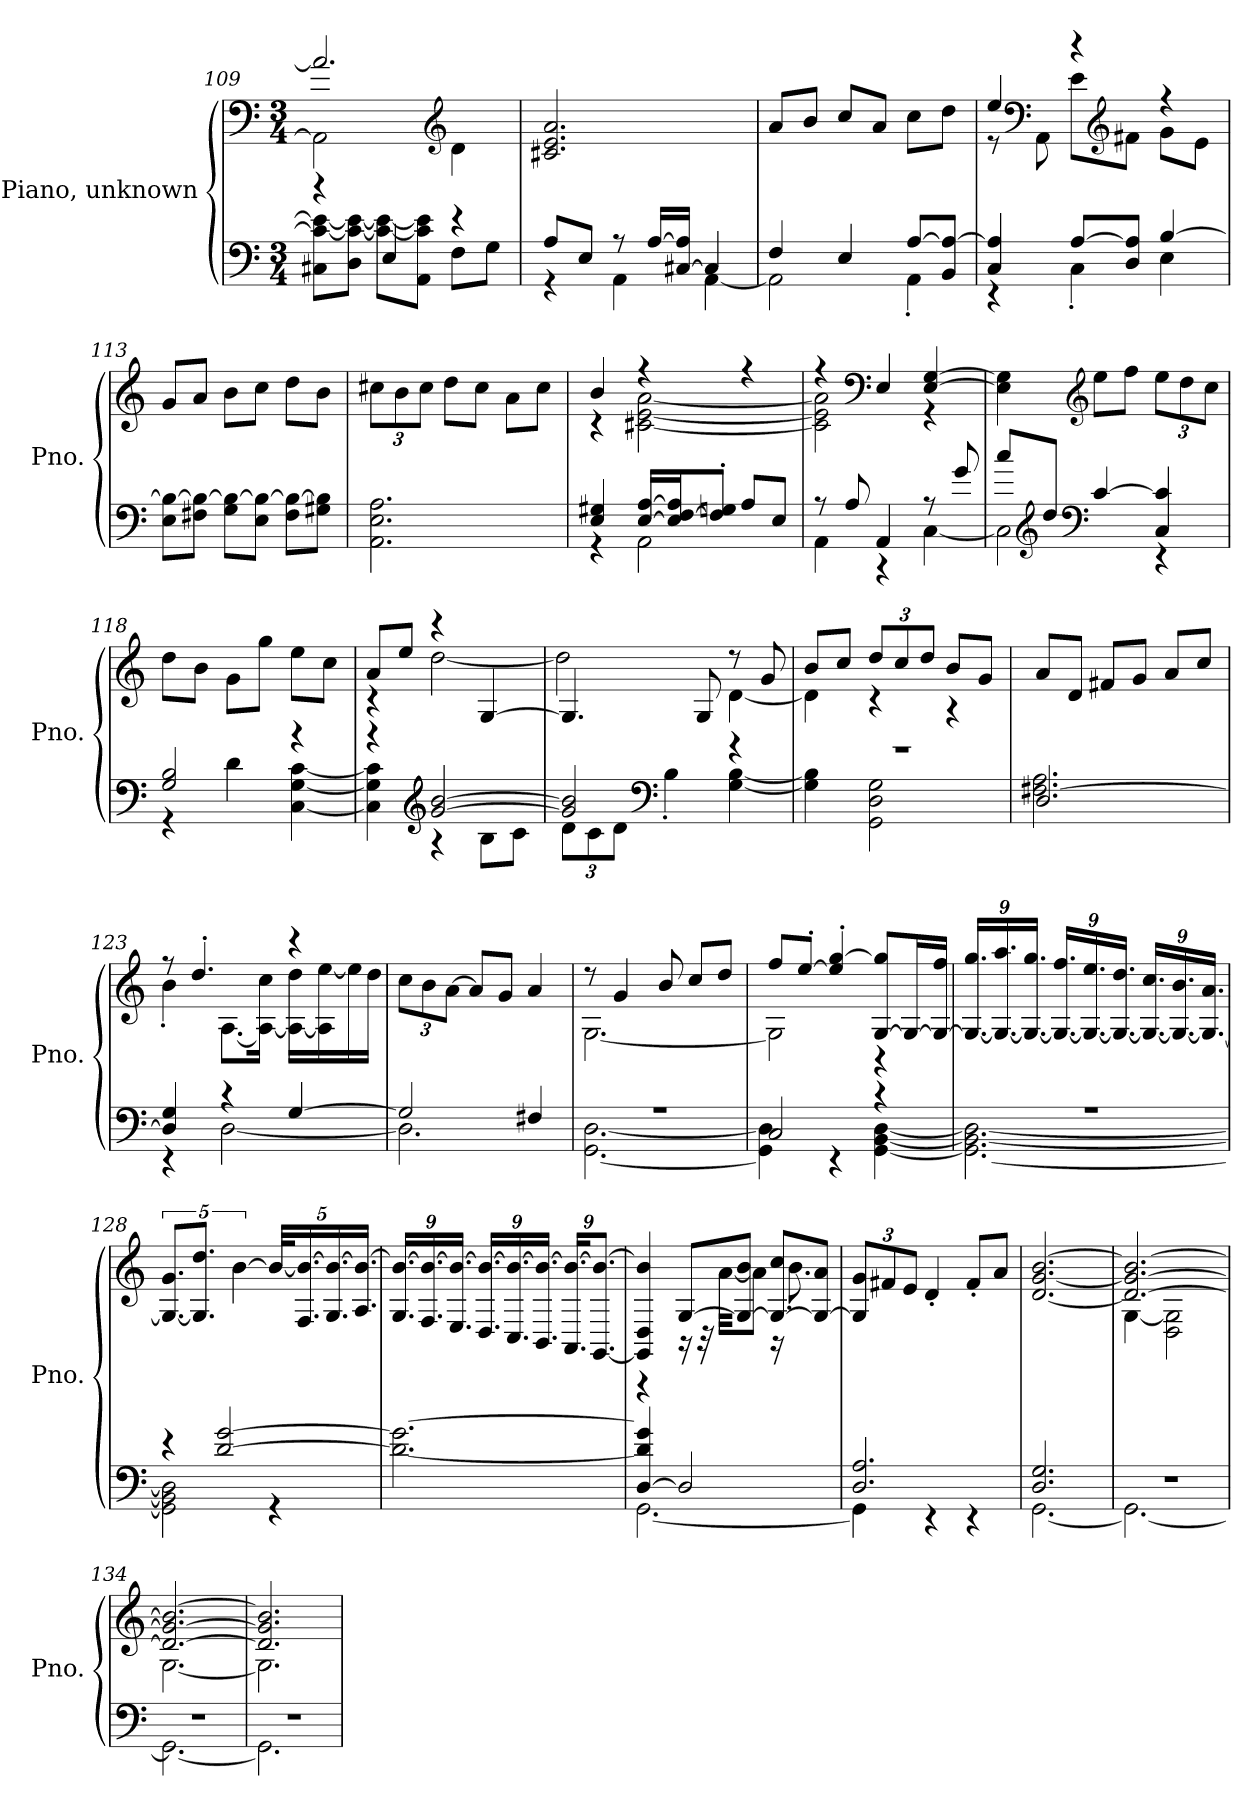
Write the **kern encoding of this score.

**kern	**kern
*part1	*part1
*staff2	*staff1
*I"Piano, unknown	*
*I'Pno.	*
*clefF4	*clefF4
*k[]	*k[]
*M3/4	*M3/4
=109	=109
*^	*^
4r	8C#X\ 8c#\_ 8e\_L	2.a/]	2AA\]
.	8D\ 8c#\_ 8e\_J	.	.
4E/	8c#\_ 8e\_L	.	.
.	8AA\ 8c#\] 8e\]J	.	.
*	*	*clefG2	*
4r	8F\L	.	4d\
.	8G\J	.	.
*	*	*v	*v
!!LO:LB:g=z
=110	=110	=110
8A/L	4r	2.c#X/ 2.e/ 2.a/
8E/J	.	.
8r	4AA\	.
[16A/LL	.	.
[16C#X/ 16A/]JJ	.	.
4C#/]	[4AA\	.
=111	=111	=111
4F/	2AA\]	8a/L
.	.	8b/J
4E/	.	8cc/L
.	.	8a/J
[8A/L	4AA'\	8cc\L
8BB/ 8A/_J	.	8dd\J
=112	=112	=112
*	*	*^
4C/ 4A/]	4r	4ee/	8r
*	*	*clefF4	*
.	.	.	8AA\
[8A/L	4C'\	4r	8e\L
*	*	*clefG2	*
8D/ 8A/]J	.	.	8f#X\J
[4B/	4E\	4r	8g\L
.	.	.	8e\J
*v	*v	*	*
*	*v	*v
=113	=113
8E\ 8B\_L	8g/L
8F#X\ 8B\_J	8a/J
8G\ 8B\_L	8b\L
8E\ 8B\_J	8cc\J
8F#\ 8B\_L	8dd\L
8G#X\ 8B\]J	8b\J
=114	=114
*	*Xbrackettup
2.AA\ 2.E\ 2.A\	12cc#X\L
.	12b\
.	12cc#\J
.	8dd\L
.	8cc#\J
.	8a\L
.	8cc#\J
!!LO:PB:g=z
=115	=115
*^	*^
4E/ 4G#X/	4r	4b/	4r
[16E/ [16A/LL	2AA\	4r	[2c#X\ [2e\ [2a\
16E/] [16F/ 16A/]J	.	.	.
8F/]' 8Gn/'J	.	.	.
8A/L	.	4r	.
8E/J	.	.	.
=116	=116	=116	=116
8r	4AA\	4r	2c#\] 2e\] 2a\]
8A/	.	.	.
*	*	*clefF4	*
4AA/	4r	4E/	.
8r	[4C\	[4E/ [4G/	4r
8g/	.	.	.
*	*	*v	*v
=117	=117	=117
8cc/L	2C\]	4E\] 4G\]
*clefG2	*	*
8dd/J	.	.
*clefF4	*	*clefG2
[4c/	.	8ee\L
.	.	8ff\J
4C/ 4c/]	4r	12ee\L
.	.	12dd\
.	.	12cc\J
=118	=118	=118
2G/ 2B/	4r	8dd\L
.	.	8b\J
.	4d\	8g\L
.	.	8gg\J
4r	[4C\ [4G\ [4c\	8ee\L
.	.	8cc\J
=119	=119	=119
*	*	*^
4r	4C\] 4G\] 4c\]	8a/L	4r
.	.	8ee/J	.
*clefG2	*	*	*
[2g/ [2b/	4r	4r	[2dd\
.	8B\L	[4G/	.
.	8c\J	.	.
!!LO:LB:g=z	!!
=120	=120	=120	=120
*	*Xbrackettup	*	*
2g/] 2b/]	12d\L	4.G/]	2dd\]
.	12c\	.	.
.	12d\J	.	.
*clefF4	*	*	*
.	4B'\	.	.
.	.	8G/	.
4r	[4G\ [4B\	8r	[4d\
.	.	8g/	.
=121	=121	=121	=121
2.r	4G\] 4B\]	8b/L	4d\]
.	.	8cc/J	.
.	2GG\ 2D\ 2G\	12dd/L	4r
.	.	12cc/	.
.	.	12dd/J	.
.	.	8b/L	4r
.	.	8g/J	.
*	*	*v	*v
=122	=122	=122
[2.D/	2.F#X\ 2.A\	8a/L
.	.	8d/J
.	.	8f#X/L
.	.	8g/J
.	.	8a/L
.	.	8cc/J
=123	=123	=123
*	*	*^
4D/] 4G/	4r	8r	4b'\
.	.	4.dd'/	.
4r	[2D\	.	[8.A\L
.	.	.	16A\_ 16cc\Jk
[4G/	.	4r	16A\_ 16dd\LL
.	.	.	16A\] [16ee\
.	.	.	16ee\]
.	.	.	16dd\JJ
*	*	*v	*v
=124	=124	=124
2G/]	2.D\]	12cc\L
.	.	12b\
.	.	[12a\J
.	.	8a/L]
.	.	8g/J
4F#X/	.	4a/
!!LO:LB:g=z
=125	=125	=125
*	*	*^
2.r	[2.GG\ [2.D\	8r	[2.G\
.	.	4g/	.
.	.	8b/	.
.	.	8cc/L	.
.	.	8dd/J	.
=126	=126	=126	=126
2C/	4GG\] 4D\]	8ff/L	2G\]
.	.	[8ee'/J	.
.	4r	4ee/]' [4gg/'	.
4r	[4GG\ [4BB\ [4D\	[8G/ 8gg/]L	4r
.	.	16G/L_	.
.	.	16G/_ 16ff/JJ	.
*	*	*v	*v
=127	=127	=127
2.r	2.GG\_ 2.BB\_ 2.D\_	18.G/_ 18.gg/LL
.	.	18.G/_ 18.aa/
.	.	18.G/_ 18.gg/JJ
.	.	18.G/_ 18.ff/LL
.	.	18.G/_ 18.ee/
.	.	18.G/_ 18.dd/JJ
.	.	18.G/_ 18.cc/LL
.	.	18.G/_ 18.b/
.	.	18.G/_ 18.a/JJ
!!LO:LB:g=z
=128	=128	=128
*	*	*brackettup
4r	2GG\] 2BB\] 2D\]	10.G/_ 10.g/L
.	.	10.G/] 10.dd/J
[2d/ [2g/	.	.
.	.	[5b\
.	4r	40b/KLL_
.	.	20.F/ 20.b/_
.	.	20.G/ 20.b/_
.	.	20.A/ 20.b/_JJ
*v	*v	*
=129	=129
*	*Xbrackettup
2.d\_ 2.g\_	18.G/ 18.b/_LL
.	18.F/ 18.b/_
.	18.E/ 18.b/_JJ
.	18.D/ 18.b/_LL
.	18.C/ 18.b/_
.	18.BB/ 18.b/_JJ
.	18.AA/ 18.b/_KL
.	[9.GG/ 9.b/_J
=130	=130
*^	*^
[4D/ 4d/] 4g/]	[2.GG\	4GG/] 4D/ 4b/]	4r
2D/]	.	[8G/L	16r
.	.	.	32r
.	.	.	[32a\KKL
.	.	8G/_ 8b/J	8a\J]
.	.	8G/_ 8cc/L	16r
.	.	.	8.b'\
.	.	8G/_ 8a/J	.
*	*	*v	*v
!!LO:LB:g=z
=131	=131	=131
2.D/ 2.A/	4GG\]	12G/] 12g/L
.	.	12f#X/
.	.	12e/J
.	4r	4d'/
.	4r	8f#'/L
.	.	8a/J
=132	=132	=132
2.D/ 2.G/	[2.GG\	[2.d/ [2.g/ [2.b/
=133	=133	=133
*	*	*^
2.r	2.GG\_	2.d/_ 2.g/_ 2.b/_	[4G\
.	.	.	2D\ 2G\]
=134	=134	=134	=134
2.r	2.GG\_	2.d/_ 2.g/_ 2.b/_	[2.G\
=135	=135	=135	=135
2.r	2.GG\]	2.d/] 2.g/] 2.b/]	2.G\]
*v	*v	*	*
*	*v	*v
=	=
*-	*-
